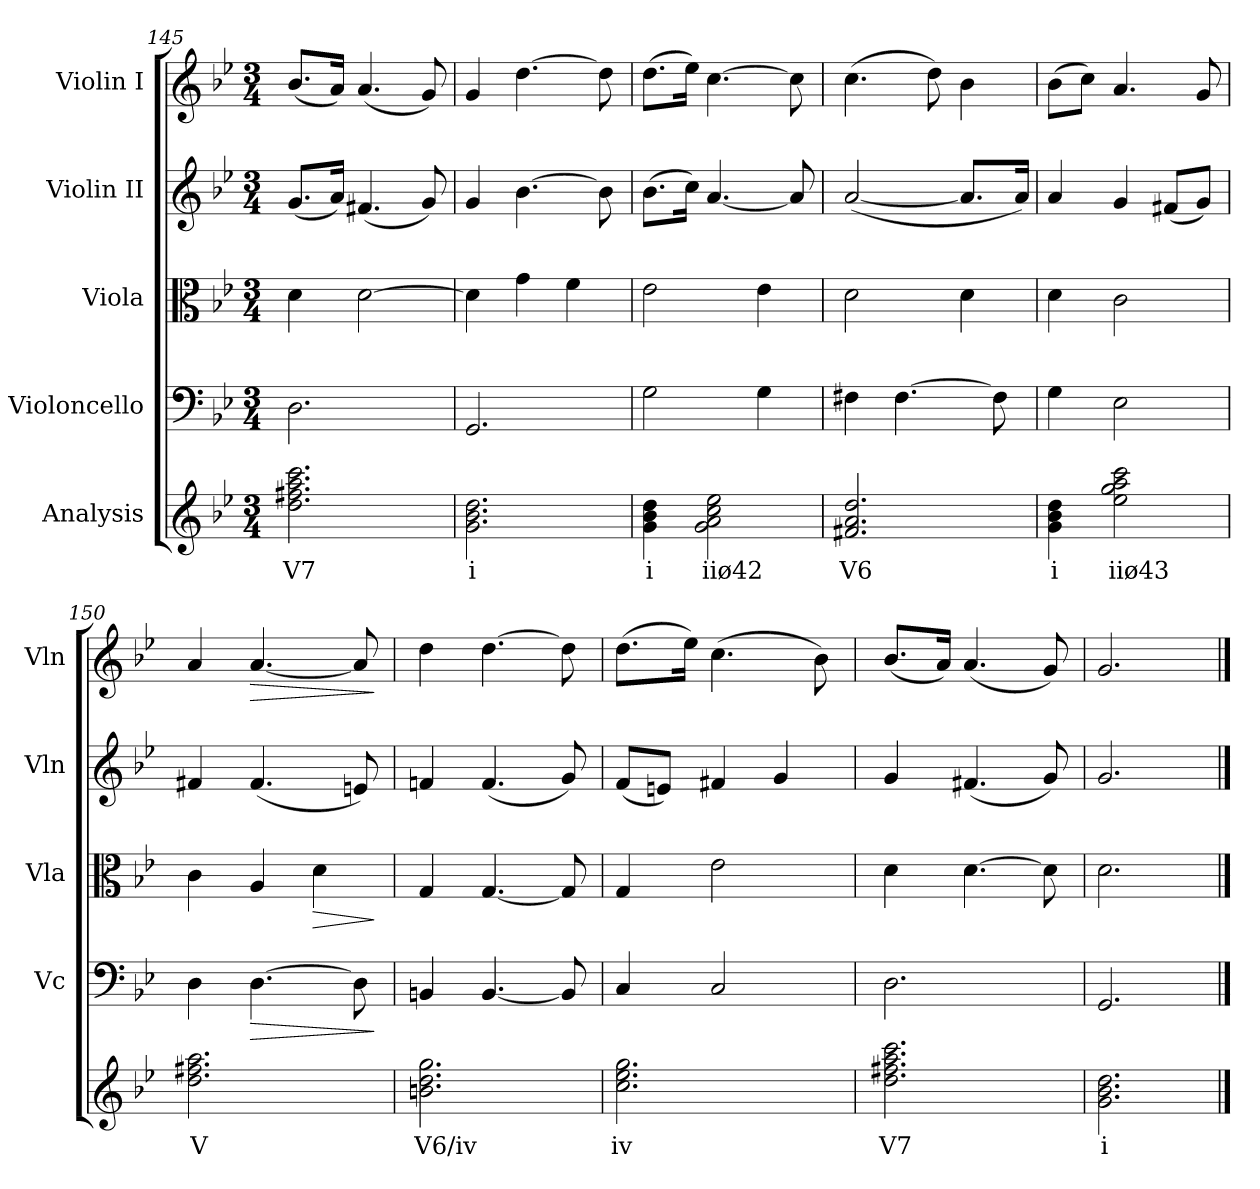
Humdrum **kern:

**kern	**text	**kern	**dynam	**kern	**dynam	**kern	**kern	**dynam
*part5	*part5	*part4	*part4	*part3	*part3	*part2	*part1	*part1
*staff5	*staff5	*staff4	*staff4	*staff3	*staff3	*staff2	*staff1	*staff1
*I"Analysis	*	*I"Violoncello	*	*I"Viola	*	*I"Violin II	*I"Violin I	*
*	*	*I'Vc	*	*I'Vla	*	*I'Vln	*I'Vln	*
*clefG2	*	*clefF4	*	*clefC3	*	*clefG2	*clefG2	*
*k[b-e-]	*	*k[b-e-]	*	*k[b-e-]	*	*k[b-e-]	*k[b-e-]	*
*M3/4	*	*M3/4	*	*M3/4	*	*M3/4	*M3/4	*
=145	=145	=145	=145	=145	=145	=145	=145	=145
!	!LO:LY:b	!	!	!	!	!	!	!
2.dd\ 2.ff#X\ 2.aa\ 2.ccc\	V7	2.D\	.	4d\	.	(<8.g/L	(<8.b-/L	.
.	.	.	.	.	.	16a/Jk)	16a/Jk)	.
.	.	.	.	[2d\	.	(<4.f#X/	(<4.a/	.
.	.	.	.	.	.	8g/)	8g/)	.
!!LO:PB:g=z
=146	=146	=146	=146	=146	=146	=146	=146	=146
!	!LO:LY:b	!	!	!	!	!	!	!
2.g\ 2.b-\ 2.dd\	i	2.GG/	.	4d\]	.	4g/	4g/	.
.	.	.	.	4g\	.	[4.b-\	[4.dd\	.
.	.	.	.	4f\	.	.	.	.
.	.	.	.	.	.	8b-\]	8dd\]	.
=147	=147	=147	=147	=147	=147	=147	=147	=147
!	!LO:LY:b	!	!	!	!	!	!	!
4g\ 4b-\ 4dd\	i	2G\	.	2e-\	.	(>8.b-\L	(>8.dd\L	.
.	.	.	.	.	.	16cc\Jk)	16ee-\Jk)	.
!	!LO:LY:b	!	!	!	!	!	!	!
2g\ 2a\ 2cc\ 2ee-\	iiø42	.	.	.	.	[4.a/	[4.cc\	.
.	.	4G\	.	4e-\	.	.	.	.
.	.	.	.	.	.	8a/]	8cc\]	.
=148	=148	=148	=148	=148	=148	=148	=148	=148
!	!LO:LY:b	!	!	!	!	!	!	!
2.f#X/ 2.a/ 2.dd/	V6	4F#X\	.	2d\	.	(<[2a/	(>4.cc\	.
.	.	[4.F#\	.	.	.	.	.	.
.	.	.	.	.	.	.	8dd\)	.
.	.	.	.	4d\	.	8.a/L]	4b-\	.
.	.	8F#\]	.	.	.	.	.	.
.	.	.	.	.	.	16a/Jk)	.	.
=149	=149	=149	=149	=149	=149	=149	=149	=149
!	!LO:LY:b	!	!	!	!	!	!	!
4g\ 4b-\ 4dd\	i	4G\	.	4d\	.	4a/	(>8b-\L	.
.	.	.	.	.	.	.	8cc\J)	.
!	!LO:LY:b	!	!	!	!	!	!	!
2ee-\ 2gg\ 2aa\ 2ccc\	iiø43	2E-\	.	2c\	.	4g/	4.a/	.
.	.	.	.	.	.	(<8f#X/L	.	.
.	.	.	.	.	.	8g/J)	8g/	.
!!LO:LB:g=z
=150	=150	=150	=150	=150	=150	=150	=150	=150
!	!LO:LY:b	!	!	!	!	!	!	!
2.dd\ 2.ff#X\ 2.aa\	V	4D\	.	4c\	.	4f#X/	4a/	.
!	!	!	!LO:HP:b	!	!	!	!	!LO:HP:b
.	.	[4.D\	>	4A/	.	(<4.f#/	[4.a/	>
!	!	!	!	!	!LO:HP:b	!	!	!
.	.	.	.	4d\	>	.	.	.
.	.	8D\]	.	.	.	8en/)	8a/]	.
.	.	.	]	.	]	.	.	]
=151	=151	=151	=151	=151	=151	=151	=151	=151
!	!LO:LY:b	!	!	!	!	!	!	!
2.bn\ 2.dd\ 2.gg\	V6/iv	4BBn/	.	4G/	.	4fn/	4dd\	.
.	.	[4.BB/	.	[4.G/	.	(<4.f/	[4.dd\	.
.	.	8BB/]	.	8G/]	.	8g/)	8dd\]	.
=152	=152	=152	=152	=152	=152	=152	=152	=152
!	!LO:LY:b	!	!	!	!	!	!	!
2.cc\ 2.ee-\ 2.gg\	iv	4C/	.	4G/	.	(<8f/L	(>8.dd\L	.
.	.	.	.	.	.	8en/J)	.	.
.	.	.	.	.	.	.	16ee-\Jk)	.
.	.	2C/	.	2e-\	.	4f#X/	(>4.cc\	.
.	.	.	.	.	.	4g/	.	.
.	.	.	.	.	.	.	8b-\)	.
=153	=153	=153	=153	=153	=153	=153	=153	=153
!	!LO:LY:b	!	!	!	!	!	!	!
2.dd\ 2.ff#X\ 2.aa\ 2.ccc\	V7	2.D\	.	4d\	.	4g/	(<8.b-/L	.
.	.	.	.	.	.	.	16a/Jk)	.
.	.	.	.	[4.d\	.	(<4.f#X/	(<4.a/	.
.	.	.	.	8d\]	.	8g/)	8g/)	.
=154	=154	=154	=154	=154	=154	=154	=154	=154
!	!LO:LY:b	!	!	!	!	!	!	!
2.g\ 2.b-\ 2.dd\	i	2.GG/	.	2.d\	.	2.g/	2.g/	.
==	==	==	==	==	==	==	==	==
*-	*-	*-	*-	*-	*-	*-	*-	*-
